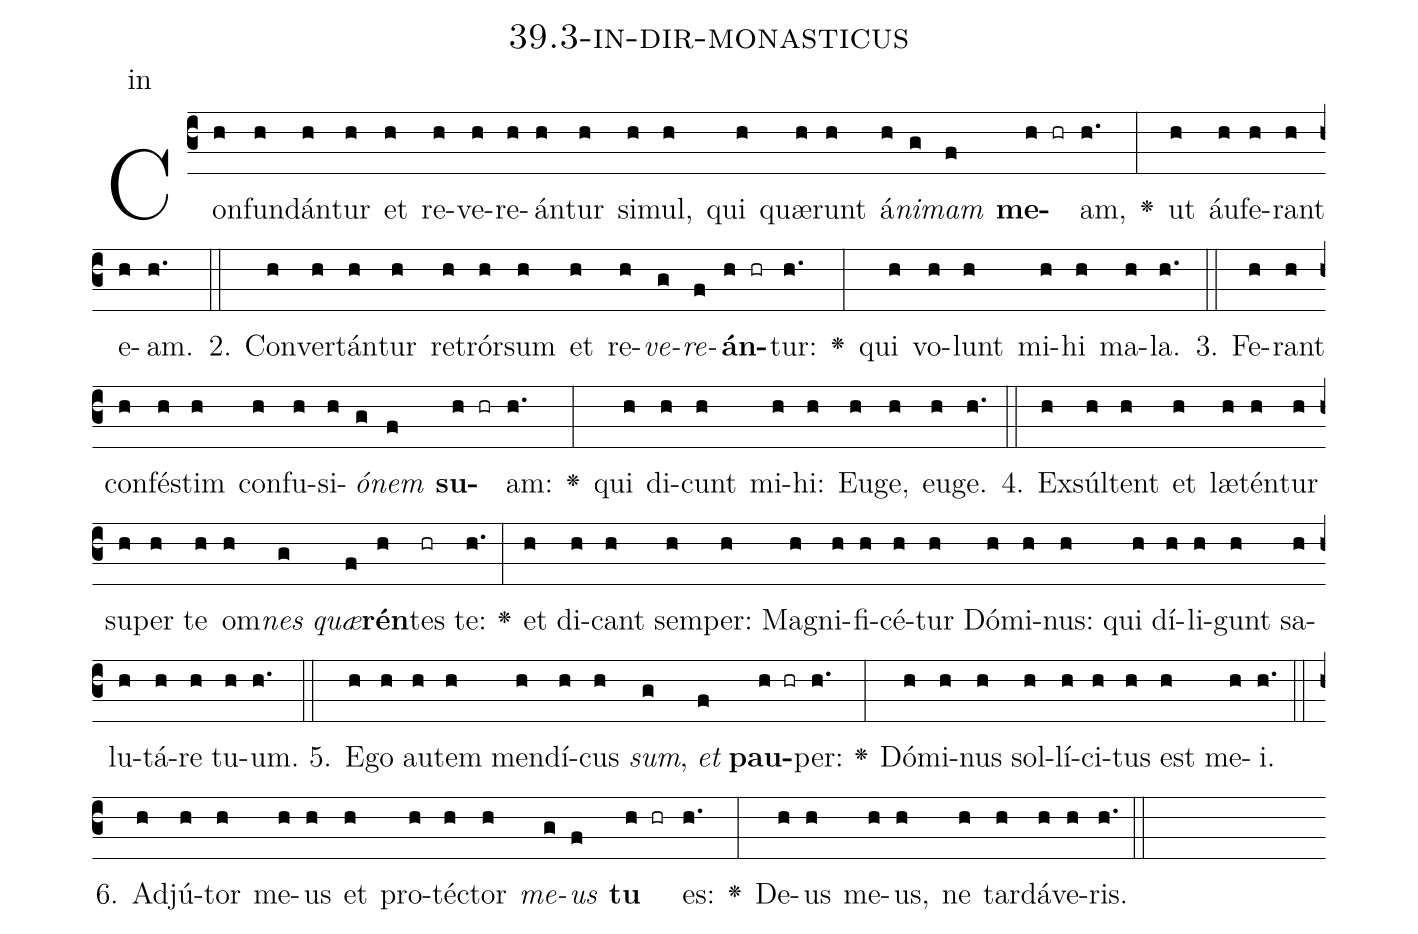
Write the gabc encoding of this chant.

name: 39.3-in-dir-monasticus;
annotation: in;
%%
(c3)Con(h)fun(h)dán(h)tur(h) et(h) re(h)ve(h)re(h)án(h)tur(h) si(h)mul,(h) qui(h) quæ(h)runt(h) á(h)<i>ni</i>(g)<i>mam</i>(f) <b>me</b>(h hr)am,(h.) <v>\greheightstar</v>(:) ut(h) áu(h)fe(h)rant(h) e(h)am.(h.) (::)
2. Con(h)ver(h)tán(h)tur(h) re(h)trór(h)sum(h) et(h) re(h)<i>ve</i>(g)<i>re</i>(f)<b>án</b>(h hr)tur:(h.) <v>\greheightstar</v>(:) qui(h) vo(h)lunt(h) mi(h)hi(h) ma(h)la.(h.) (::)
3. Fe(h)rant(h) con(h)fés(h)tim(h) con(h)fu(h)si(h)<i>ó</i>(g)<i>nem</i>(f) <b>su</b>(h hr)am:(h.) <v>\greheightstar</v>(:) qui(h) di(h)cunt(h) mi(h)hi:(h) Eu(h)ge,(h) eu(h)ge.(h.) (::)
4. Ex(h)súl(h)tent(h) et(h) læ(h)tén(h)tur(h) su(h)per(h) te(h) om(h)<i>nes</i>(g) <i>quæ</i>(f)<b>rén</b>(h)tes(hr) te:(h.) <v>\greheightstar</v>(:) et(h) di(h)cant(h) sem(h)per:(h) Ma(h)gni(h)fi(h)cé(h)tur(h) Dó(h)mi(h)nus:(h) qui(h) dí(h)li(h)gunt(h) sa(h)lu(h)tá(h)re(h) tu(h)um.(h.) (::)
5. E(h)go(h) au(h)tem(h) men(h)dí(h)cus(h) <i>sum</i>,(g) <i>et</i>(f) <b>pau</b>(h hr)per:(h.) <v>\greheightstar</v>(:) Dó(h)mi(h)nus(h) sol(h)lí(h)ci(h)tus(h) est(h) me(h)i.(h.) (::)
6. Ad(h)jú(h)tor(h) me(h)us(h) et(h) pro(h)téc(h)tor(h) <i>me</i>(g)<i>us</i>(f) <b>tu</b>(h hr) es:(h.) <v>\greheightstar</v>(:) De(h)us(h) me(h)us,(h) ne(h) tar(h)dá(h)ve(h)ris.(h.) (::)
